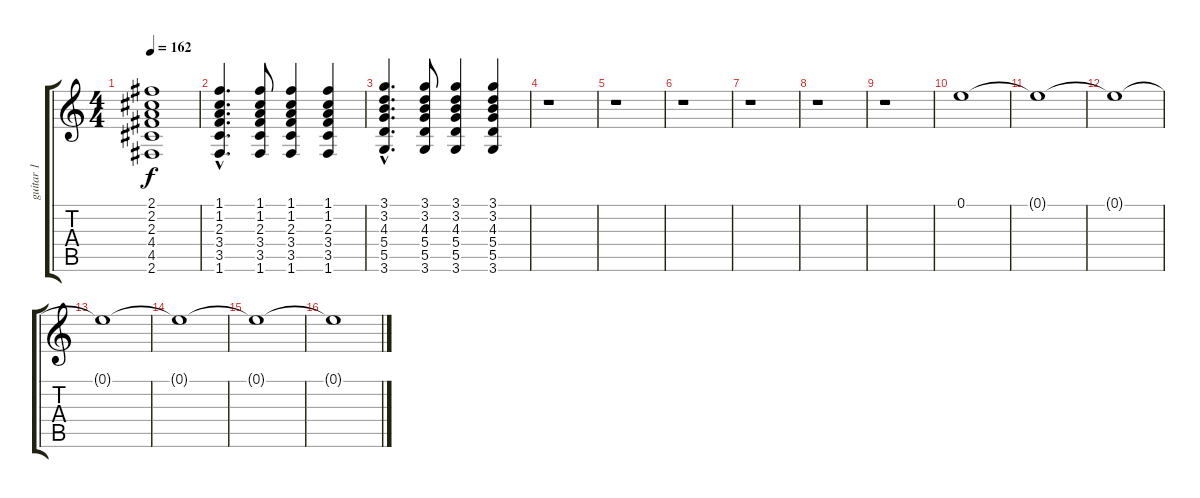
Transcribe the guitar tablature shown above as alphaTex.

\track ("guitar 1" "guitar 1") {instrument distortionguitar}
\staff {score tabs}
\tuning (E4 B3 G3 D3 A2 E2) {hide}
\ts (4 4)
\tempo 162
\clef g2
\ks c
(2.1{t} 2.2{t} 2.3{t} 4.4{t} 4.5{t} 2.6{t}).1{dy f} |
(1.1{hac} 1.2{hac} 2.3{hac} 3.4{hac} 3.5{hac} 1.6{hac}).4{d} (1.1 1.2 2.3 3.4 3.5 1.6).8 (1.1 1.2 2.3 3.4 3.5 1.6).4 (1.1 1.2 2.3 3.4 3.5 1.6).4 |
(3.1{hac} 3.2{hac} 4.3{hac} 5.4{hac} 5.5{hac} 3.6{hac}).4{d} (3.1 3.2 4.3 5.4 5.5 3.6).8 (3.1 3.2 4.3 5.4 5.5 3.6).4 (3.1 3.2 4.3 5.4 5.5 3.6).4 |
r.1 |
r.1 |
r.1 |
r.1 |
r.1 |
r.1 |
0.1.1 |
0.1{t}.1 |
0.1{t}.1 |
0.1{t}.1 |
0.1{t}.1 |
0.1{t}.1 |
0.1{t}.1
